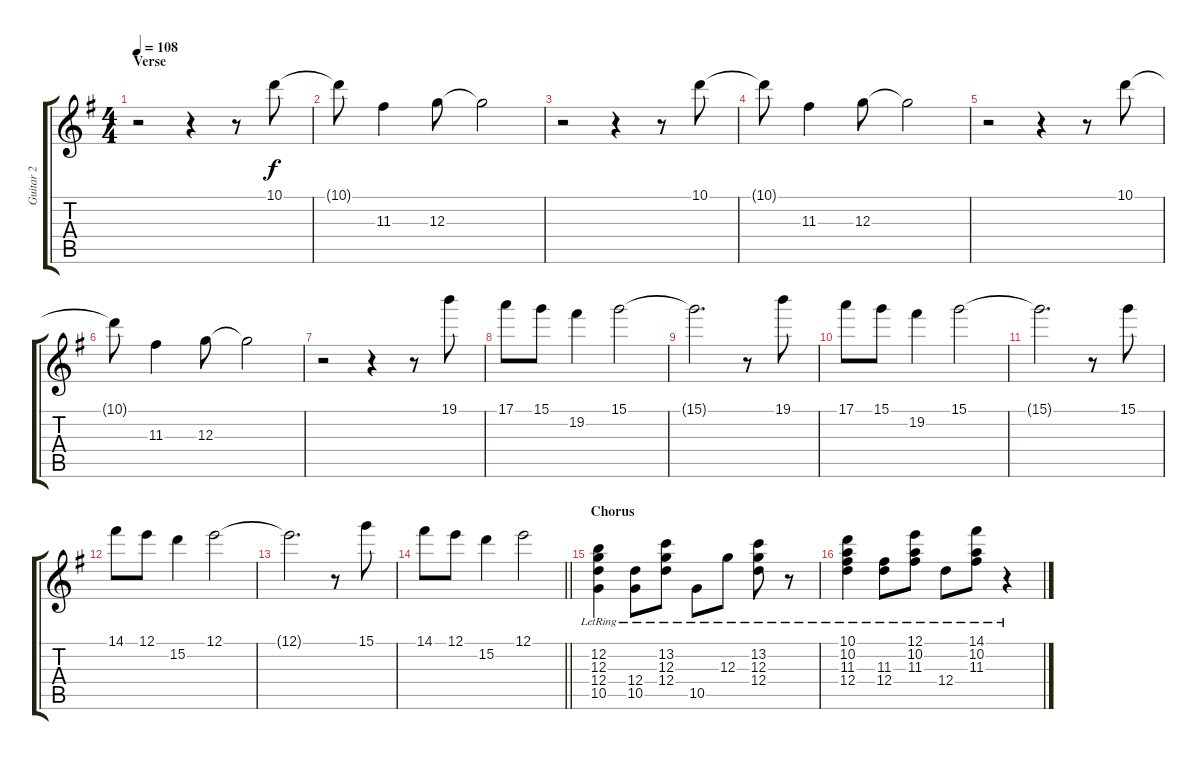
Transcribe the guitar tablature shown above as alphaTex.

\track ("Guitar 2" "Guitar 2") {instrument electricguitarclean bank 255}
\staff {score tabs}
\tuning (E4 B3 G3 D3 A2 E2) {hide}
\ts (4 4)
\section ("" "Verse")
\tempo 108
\clef g2
\ks g
r.2{dy f} r.4 r.8 10.1.8 |
10.1{t}.8 11.3.4 12.3.8 12.3{t}.2 |
r.2 r.4 r.8 10.1.8 |
10.1{t}.8 11.3.4 12.3.8 12.3{t}.2 |
r.2 r.4 r.8 10.1.8 |
10.1{t}.8 11.3.4 12.3.8 12.3{t}.2 |
r.2 r.4 r.8 19.1.8 |
17.1.8 15.1.8 19.2.4 15.1.2 |
15.1{t}.2{d} r.8 19.1.8 |
17.1.8 15.1.8 19.2.4 15.1.2 |
15.1{t}.2{d} r.8 15.1.8 |
14.1.8 12.1.8 15.2.4 12.1.2 |
12.1{t}.2{d} r.8 15.1.8 |
\barLineRight lightlight
14.1.8 12.1.8 15.2.4 12.1.2 |
\section ("" "Chorus")
(12.2{lr} 12.3{lr} 12.4{lr} 10.5{lr}).4 (12.4{lr} 10.5{lr}).8 (13.2{lr} 12.3{lr} 12.4{lr}).8 10.5{lr}.8 12.3{lr}.8 (13.2{lr} 12.3{lr} 12.4{lr}).8 r.8 |
(10.1{lr} 10.2{lr} 11.3{lr} 12.4{lr}).4 (11.3{lr} 12.4{lr}).8 (12.1{lr} 10.2{lr} 11.3{lr}).8 12.4{lr}.8 (14.1{lr} 10.2{lr} 11.3{lr}).8 r.4
